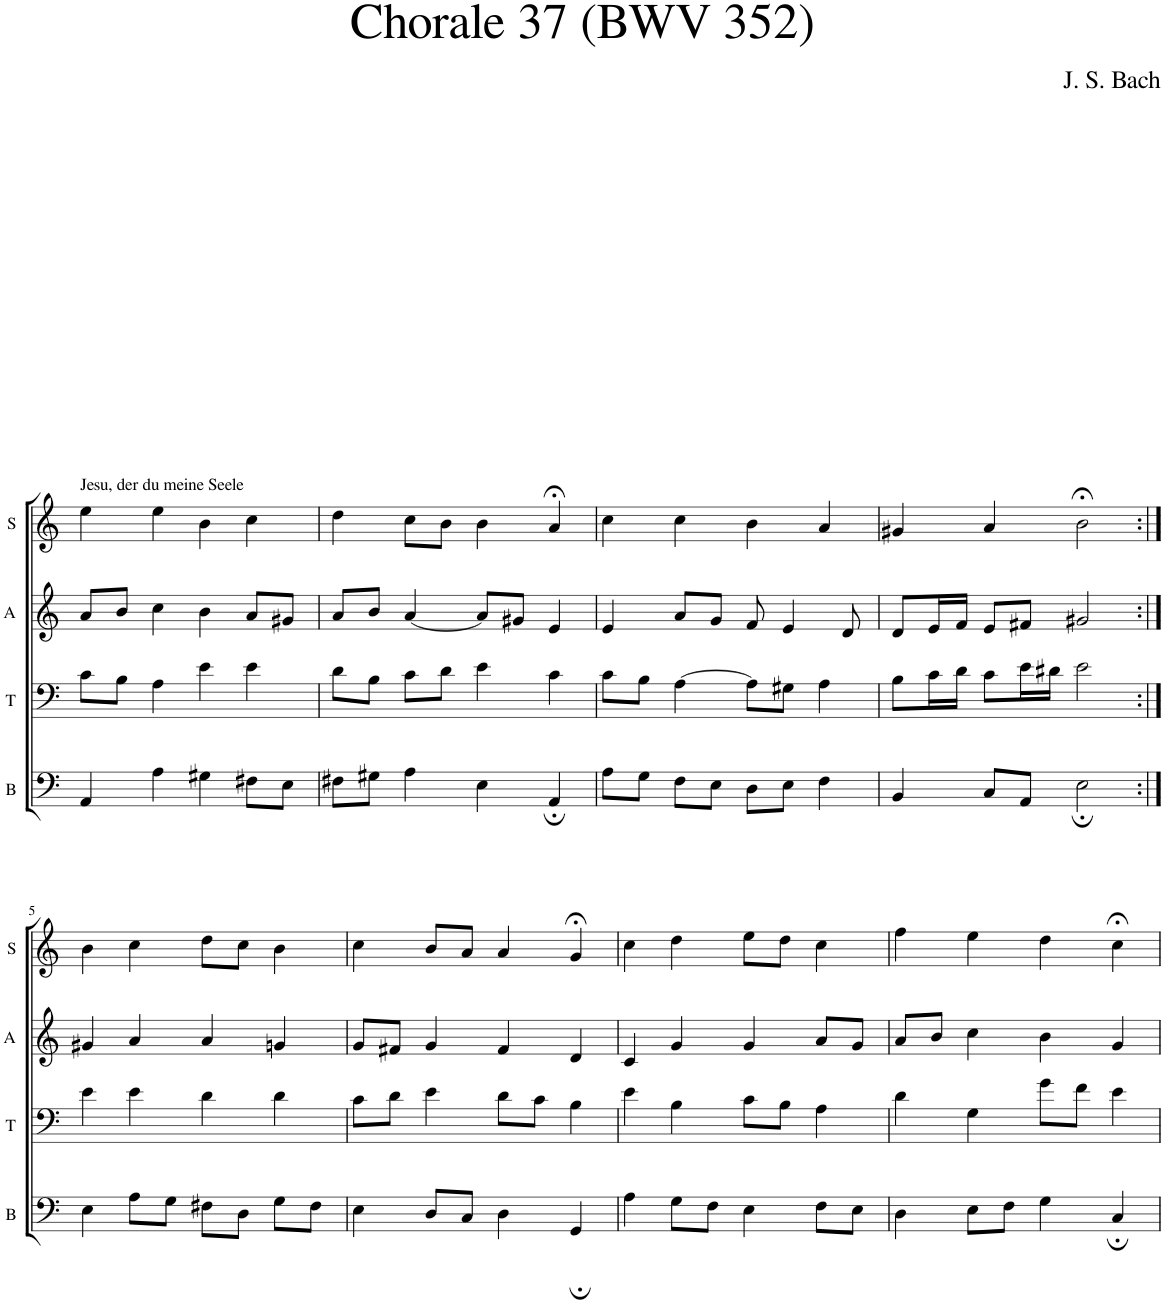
**kern	**kern	**kern	**kern
*part4	*part3	*part2	*part1
*staff4	*staff3	*staff2	*staff1
*I"B	*I"T	*I"A	*I"S
*I'B	*I'T	*I'A	*I'S
*clefF4	*clefF4	*clefG2	*clefG2
*k[]	*k[]	*k[]	*k[]
=1	=1	=1	=1
!	!	!	!LO:TX:a:t=Jesu, der du meine Seele
4AA/	8c\L	8a/L	4ee\
.	8B\J	8b/J	.
4A\	4A\	4cc\	4ee\
4G#X\	4e\	4b\	4b\
8F#X\L	4e\	8a/L	4cc\
8E\J	.	8g#X/J	.
=2	=2	=2	=2
8F#X\L	8d\L	8a/L	4dd\
8G#X\J	8B\J	8b/J	.
4A\	8c\L	[4a/	8cc\L
.	8d\J	.	8b\J
4E\	4e\	8a/L]	4b\
.	.	8g#X/J	.
4AA;/	4c\	4e/	4a;</
=3	=3	=3	=3
8A\L	8c\L	4e/	4cc\
8G\J	8B\J	.	.
8F\L	[4A\	8a/L	4cc\
8E\J	.	8g/J	.
8D\L	8A\L]	8f/	4b\
8E\J	8G#X\J	4e/	.
4F\	4A\	.	4a/
.	.	8d/	.
=4	=4	=4	=4
4BB/	8B\L	8d/L	4g#X/
.	16c\L	16e/L	.
.	16d\JJ	16f/JJ	.
8C/L	8c\L	8e/L	4a/
8AA/J	16e\L	8f#X/J	.
.	16d#X\JJ	.	.
2E;\	2e\	2g#X/	2b;<\
!!LO:LB:g=z
=5:|!	=5:|!	=5:|!	=5:|!
4E\	4e\	4g#X/	4b\
8A\L	4e\	4a/	4cc\
8G\J	.	.	.
8F#X\L	4d\	4a/	8dd\L
8D\J	.	.	8cc\J
8G\L	4d\	4gn/	4b\
8F#\J	.	.	.
=6	=6	=6	=6
4E\	8c\L	8g/L	4cc\
.	8d\J	8f#X/J	.
8D/L	4e\	4g/	8b/L
8C/J	.	.	8a/J
4D\	8d\L	4f#/	4a/
.	8c\J	.	.
4GG;/	4B\	4d/	4g;</
=7	=7	=7	=7
4A\	4e\	4c/	4cc\
8G\L	4B\	4g/	4dd\
8F\J	.	.	.
4E\	8c\L	4g/	8ee\L
.	8B\J	.	8dd\J
8F\L	4A\	8a/L	4cc\
8E\J	.	8g/J	.
=8	=8	=8	=8
4D\	4d\	8a/L	4ff\
.	.	8b/J	.
8E\L	4G\	4cc\	4ee\
8F\J	.	.	.
4G\	8g\L	4b\	4dd\
.	8f\J	.	.
4C;/	4e\	4g/	4cc;<\
=	=	=	=
*-	*-	*-	*-
